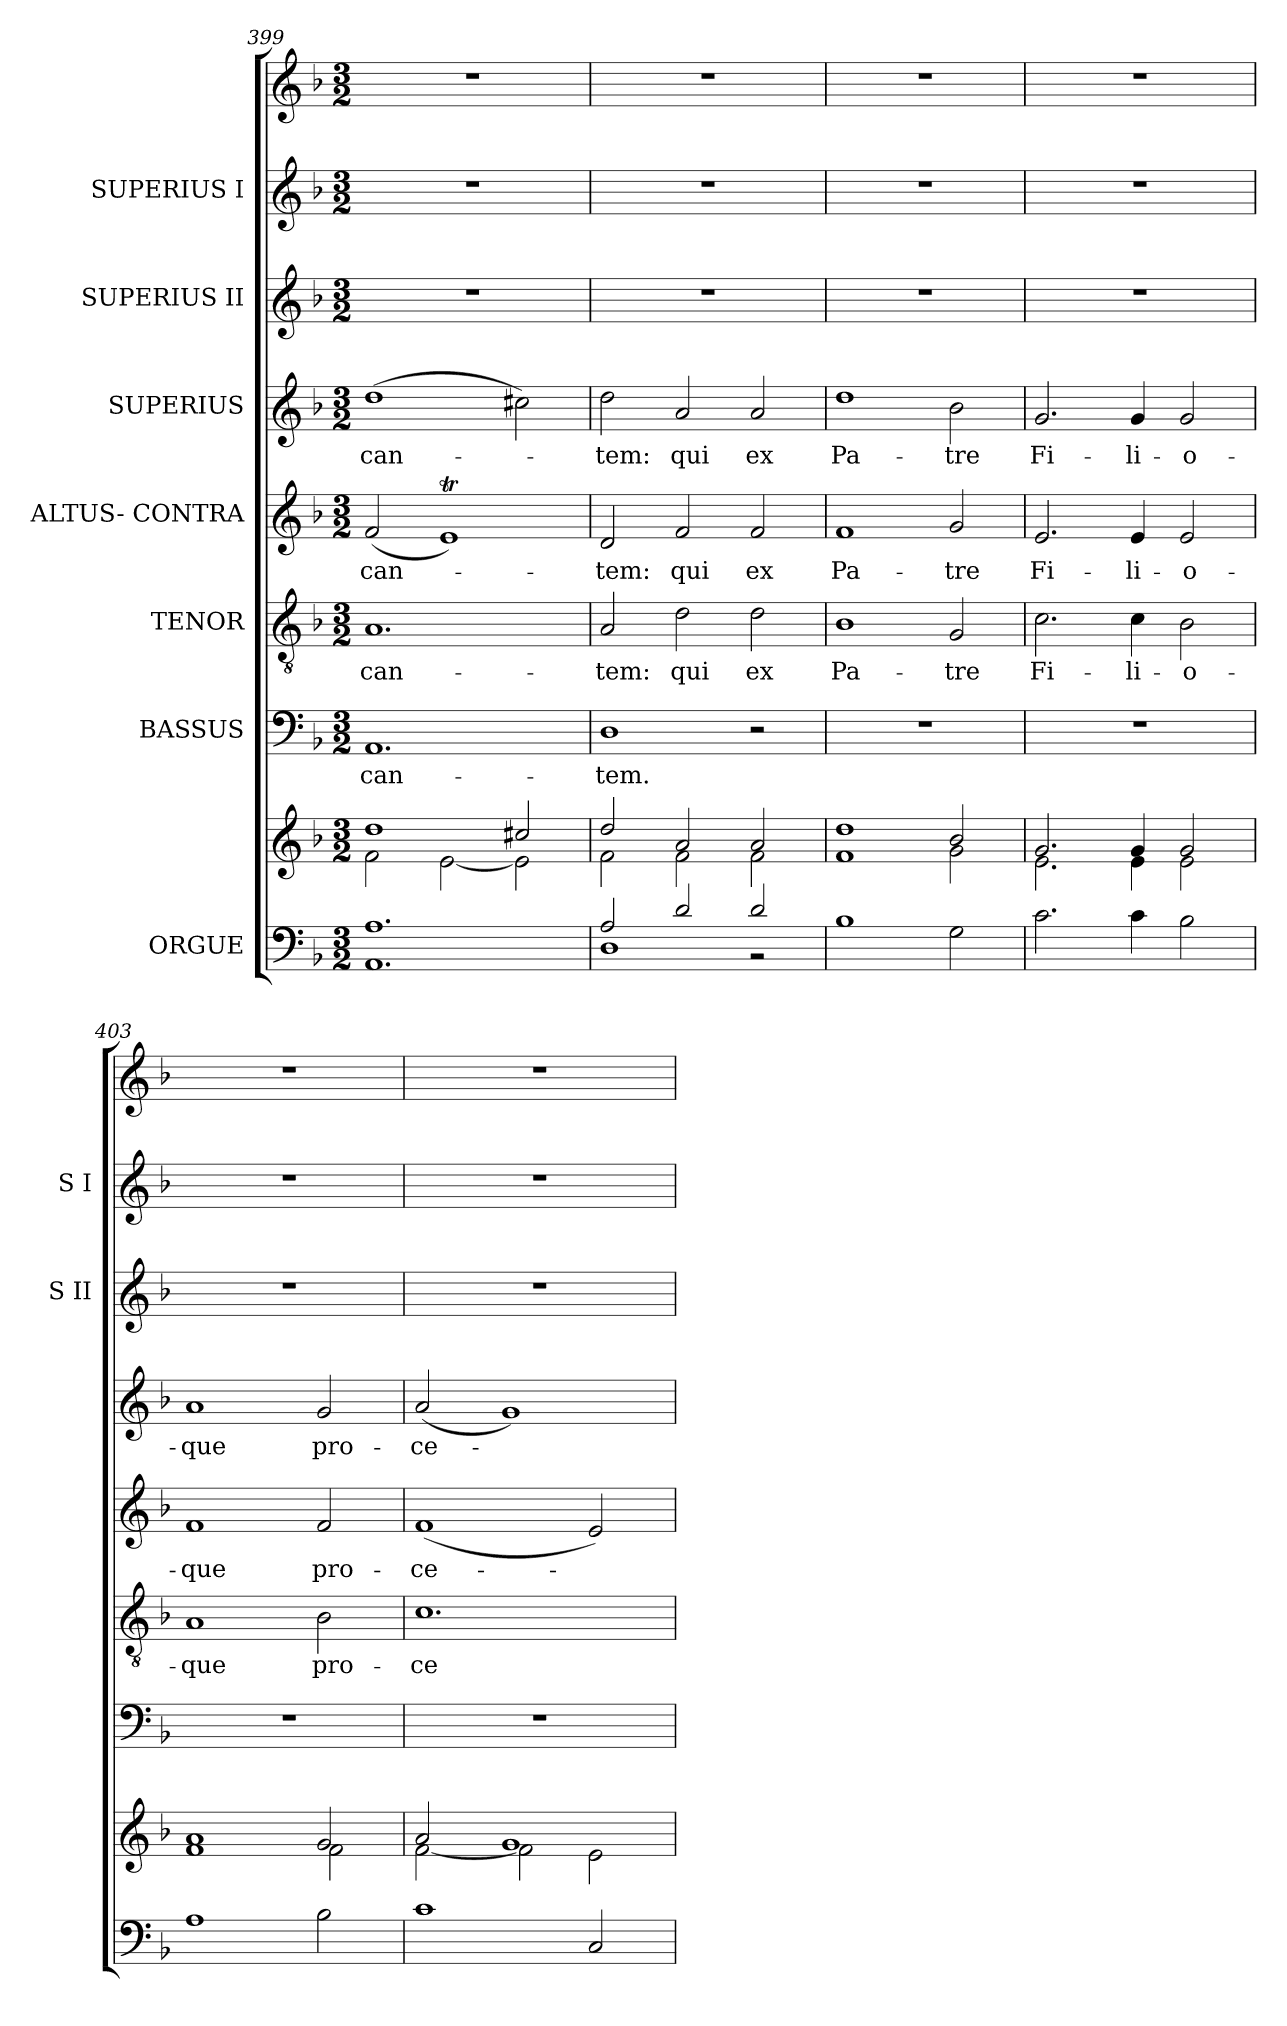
**kern	**kern	**kern	**text	**kern	**text	**kern	**text	**kern	**text	**kern	**kern	**kern
*part8	*part8	*part7	*part7	*part6	*part6	*part5	*part5	*part4	*part4	*part3	*part2	*part1
*staff9	*staff8	*staff7	*staff7	*staff6	*staff6	*staff5	*staff5	*staff4	*staff4	*staff3	*staff2	*staff1
*I"ORGUE	*	*I"BASSUS	*	*I"TENOR	*	*I"ALTUS- CONTRA	*	*I"SUPERIUS	*	*I"SUPERIUS II	*I"SUPERIUS I	*
*	*	*	*	*	*	*	*	*	*	*I'S II	*I'S I	*
*clefF4	*clefG2	*clefF4	*	*clefGv2	*	*clefG2	*	*clefG2	*	*clefG2	*clefG2	*clefG2
*k[b-]	*k[b-]	*k[b-]	*	*k[b-]	*	*k[b-]	*	*k[b-]	*	*k[b-]	*k[b-]	*k[b-]
*d:	*d:	*d:	*	*d:	*	*d:	*	*d:	*	*d:	*d:	*d:
*M3/2	*M3/2	*M3/2	*	*M3/2	*	*M3/2	*	*M3/2	*	*M3/2	*M3/2	*M3/2
=399	=399	=399	=399	=399	=399	=399	=399	=399	=399	=399	=399	=399
*^	*^	*	*	*	*	*	*	*	*	*	*	*
!	!	!	!	!	!LO:LY:b	!	!LO:LY:b	!	!LO:LY:b	!	!LO:LY:b	!	!	!
1.A	1.AA	1dd	2f\	1.AA	-can-	1.A	-can-	(<2f/	-can-	(>1dd	-can-	1.r	1.r	1.r
.	.	.	[<2e\	.	.	.	.	1et)	.	.	.	.	.	.
.	.	2cc#X/	2e\]	.	.	.	.	.	.	2cc#X\)	.	.	.	.
!!LO:PB:g=z
=400	=400	=400	=400	=400	=400	=400	=400	=400	=400	=400	=400	=400	=400	=400
!	!	!	!	!	!LO:LY:b	!	!LO:LY:b	!	!LO:LY:b	!	!LO:LY:b	!	!	!
2A/	1D	2dd/	2f\	1D	-tem.	2A/	-tem:	2d/	-tem:	2dd\	-tem:	1.r	1.r	1.r
!	!	!	!	!	!	!	!LO:LY:b	!	!LO:LY:b	!	!LO:LY:b	!	!	!
2d/	.	2a/	2f\	.	.	2d\	qui	2f/	qui	2a/	qui	.	.	.
!	!	!	!	!	!	!	!LO:LY:b	!	!LO:LY:b	!	!LO:LY:b	!	!	!
2d/	2rC	2a/	2f\	2r	.	2d\	ex	2f/	ex	2a/	ex	.	.	.
=401	=401	=401	=401	=401	=401	=401	=401	=401	=401	=401	=401	=401	=401	=401
!	!	!	!	!	!	!	!LO:LY:b	!	!LO:LY:b	!	!LO:LY:b	!	!	!
*v	*v	*	*	*	*	*	*	*	*	*	*	*	*	*
1B-	1dd	1f	1.r	.	1B-	Pa-	1f	Pa-	1dd	Pa-	1.r	1.r	1.r
!	!	!	!	!	!	!LO:LY:b	!	!LO:LY:b	!	!LO:LY:b	!	!	!
2G\	2b-/	2g\	.	.	2G/	-tre	2g/	-tre	2b-\	-tre	.	.	.
=402	=402	=402	=402	=402	=402	=402	=402	=402	=402	=402	=402	=402	=402
!	!	!	!	!	!	!LO:LY:b	!	!LO:LY:b	!	!LO:LY:b	!	!	!
2.c\	2.g/	2.e\	1.r	.	2.c\	Fi-	2.e/	Fi-	2.g/	Fi-	1.r	1.r	1.r
!	!	!	!	!	!	!LO:LY:b	!	!LO:LY:b	!	!LO:LY:b	!	!	!
4c\	4g/	4e\	.	.	4c\	-li-	4e/	-li-	4g/	-li-	.	.	.
!	!	!	!	!	!	!LO:LY:b	!	!LO:LY:b	!	!LO:LY:b	!	!	!
2B-\	2g/	2e\	.	.	2B-\	-o-	2e/	-o-	2g/	-o-	.	.	.
=403	=403	=403	=403	=403	=403	=403	=403	=403	=403	=403	=403	=403	=403
!	!	!	!	!	!	!LO:LY:b	!	!LO:LY:b	!	!LO:LY:b	!	!	!
1A	1a	1f	1.r	.	1A	-que	1f	-que	1a	-que	1.r	1.r	1.r
!	!	!	!	!	!	!LO:LY:b	!	!LO:LY:b	!	!LO:LY:b	!	!	!
2B-\	2g/	2f\	.	.	2B-\	pro-	2f/	pro-	2g/	pro-	.	.	.
=404	=404	=404	=404	=404	=404	=404	=404	=404	=404	=404	=404	=404	=404
!	!	!	!	!	!	!LO:LY:b	!	!LO:LY:b	!	!LO:LY:b	!	!	!
1c	2a/	[<2f\	1.r	.	1.c	-ce-	(<1f	-ce-	(<2a/	-ce-	1.r	1.r	1.r
.	1g	2f\]	.	.	.	.	.	.	1g)	.	.	.	.
2C/	.	2e\	.	.	.	.	2e/)	.	.	.	.	.	.
*	*v	*v	*	*	*	*	*	*	*	*	*	*	*
=	=	=	=	=	=	=	=	=	=	=	=	=
*-	*-	*-	*-	*-	*-	*-	*-	*-	*-	*-	*-	*-
